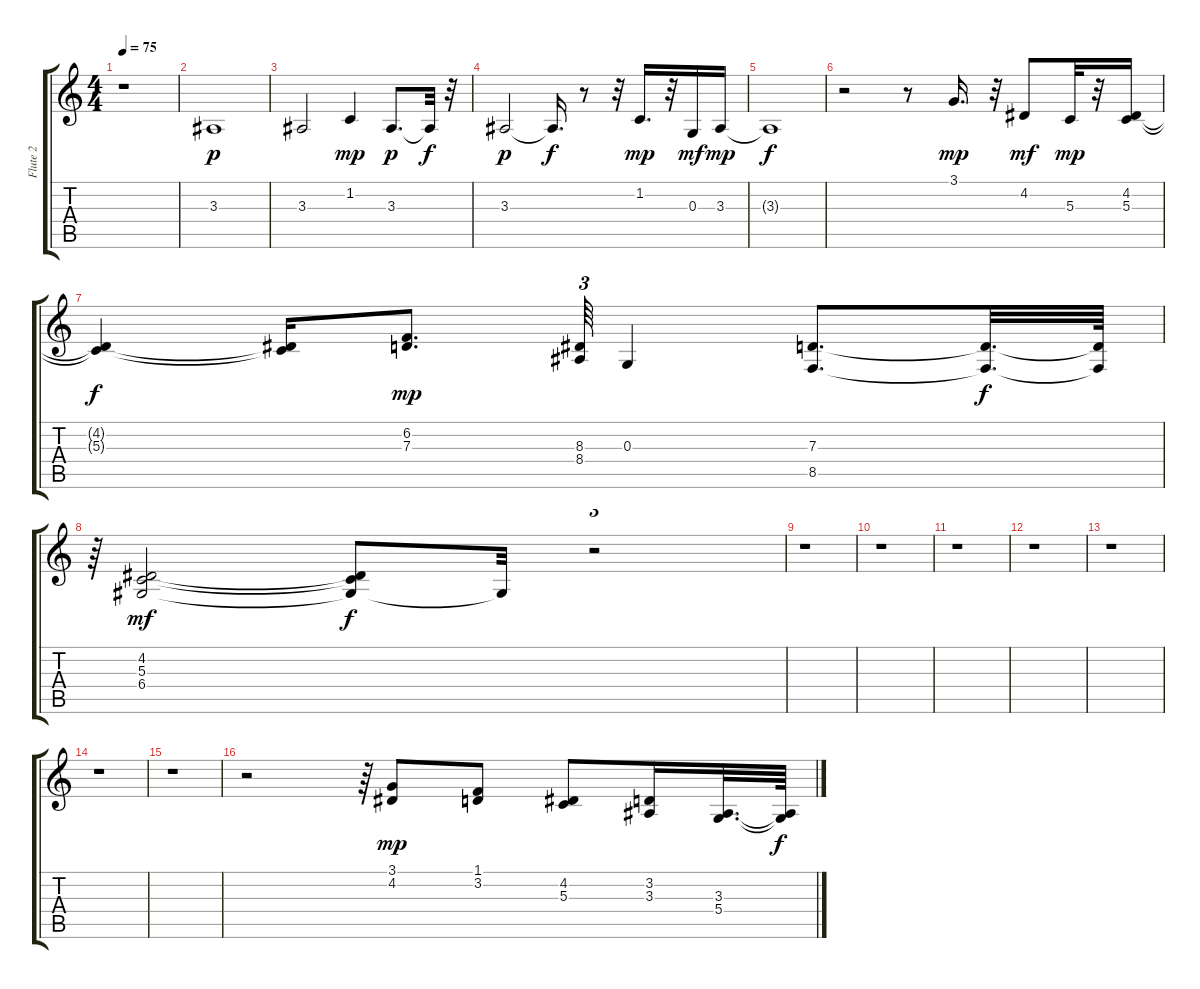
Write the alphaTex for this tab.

\track ("Flute 2" "Flute 2") {instrument flute}
\staff {score tabs}
\tuning (E4 B3 G3 D3 A2 E2) {hide}
\ts (4 4)
\tempo 75
\clef g2
\ks c
r.1{dy p} |
3.3.1 |
3.3.2 1.2.4{dy mp} 3.3.8{d dy p} 3.3{t}.32{dy f} r.32 |
3.3.2{dy p} 3.3{t}.16{d dy f} r.8 r.32 1.2.16{d dy mp} r.32 0.3.16{dy mf} 3.3.16{dy mp} |
3.3{t}.1{dy f} |
r.2 r.8 3.1.16{d dy mp} r.32 4.2.8{dy mf} 5.3.32{dy mp} r.32 (4.2 5.3).16 |
(4.2{t} 5.3{t}).4{dy f} (4.2{t} 5.3{t}).16 (6.2 7.3).8{d dy mp} (8.3 8.4).64{tu (3 2)} 0.3.4 (7.3 8.5).8{d} (7.3{t} 8.5{t}).32{d dy f} (7.3{t} 8.5{t}).64 |
r.64{tu (3 2)} (4.2 5.3 6.4).2{dy mf} (4.2{t} 5.3{t} 6.4{t}).8{dy f} 6.4{t}.32 r.2{tu (3 2)} |
r.1 |
r.1 |
r.1 |
r.1 |
r.1 |
r.1 |
r.1 |
r.2 r.64{tu (3 2)} (3.1 4.2).8{dy mp} (1.1 3.2).8 (4.2 5.3).8 (3.2 3.3).16 (3.3 5.4).32{d} (3.3{t} 5.4{t}).64{dy f}
